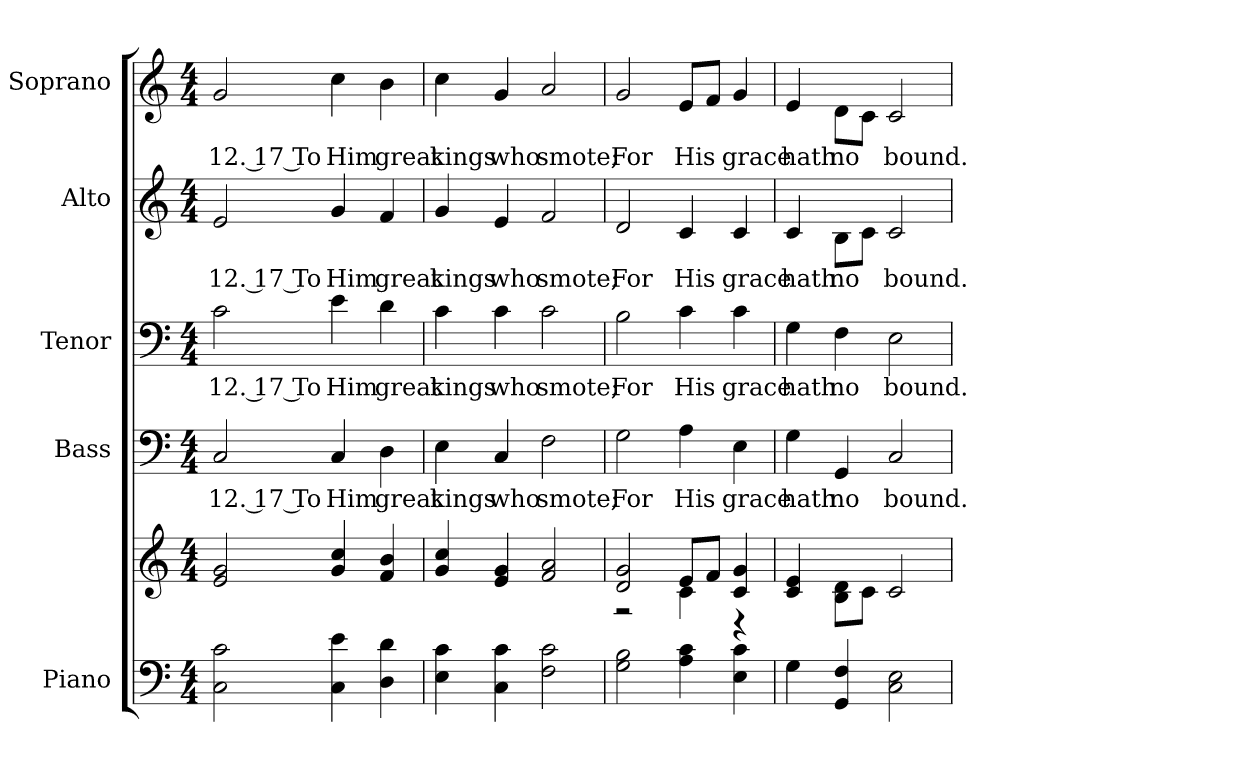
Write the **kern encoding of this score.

**kern	**kern	**kern	**text	**kern	**text	**kern	**text	**kern	**text
*part5	*part5	*part4	*part4	*part3	*part3	*part2	*part2	*part1	*part1
*staff6	*staff5	*staff4	*staff4	*staff3	*staff3	*staff2	*staff2	*staff1	*staff1
*I"Piano	*	*I"Bass	*	*I"Tenor	*	*I"Alto	*	*I"Soprano	*
*I'Pno.	*	*I'B.	*	*I'T.	*	*I'A.	*	*I'S.	*
!!LO:PB:g=z
*clefF4	*clefG2	*clefF4	*	*clefF4	*	*clefG2	*	*clefG2	*
*k[]	*k[]	*k[]	*	*k[]	*	*k[]	*	*k[]	*
*C:	*C:	*C:	*	*C:	*	*C:	*	*C:	*
*M4/4	*M4/4	*M4/4	*	*M4/4	*	*M4/4	*	*M4/4	*
*MM150	*MM150	*MM150	*	*MM150	*	*MM150	*	*MM150	*
=1	=1	=1	=1	=1	=1	=1	=1	=1	=1
!	!	!	!LO:LY:b:color=#000000	!	!	!	!	!	!
!	!	!	!	!	!LO:LY:b:color=#000000	!	!	!	!
!	!	!	!	!	!	!	!LO:LY:b:color=#000000	!	!
!	!	!	!	!	!	!	!	!	!LO:LY:b:color=#000000
2Ci\ 2ci	2ei/ 2gi	2Ci/	12. 17 To	2ci\	12. 17 To	2ei/	12. 17 To	2gi/	12. 17 To
!	!	!	!LO:LY:b:color=#000000	!	!	!	!	!	!
!	!	!	!	!	!LO:LY:b:color=#000000	!	!	!	!
!	!	!	!	!	!	!	!LO:LY:b:color=#000000	!	!
!	!	!	!	!	!	!	!	!	!LO:LY:b:color=#000000
4Ci\ 4ei	4gi/ 4cci	4Ci/	Him	4ei\	Him	4gi/	Him	4cci\	Him
!	!	!	!LO:LY:b:color=#000000	!	!	!	!	!	!
!	!	!	!	!	!LO:LY:b:color=#000000	!	!	!	!
!	!	!	!	!	!	!	!LO:LY:b:color=#000000	!	!
!	!	!	!	!	!	!	!	!	!LO:LY:b:color=#000000
4Di\ 4di	4fi/ 4bi	4Di\	great	4di\	great	4fi/	great	4bi\	great
=2	=2	=2	=2	=2	=2	=2	=2	=2	=2
!	!	!	!LO:LY:b:color=#000000	!	!	!	!	!	!
!	!	!	!	!	!LO:LY:b:color=#000000	!	!	!	!
!	!	!	!	!	!	!	!LO:LY:b:color=#000000	!	!
!	!	!	!	!	!	!	!	!	!LO:LY:b:color=#000000
4Ei\ 4ci	4gi/ 4cci	4Ei\	kings	4ci\	kings	4gi/	kings	4cci\	kings
!	!	!	!LO:LY:b:color=#000000	!	!	!	!	!	!
!	!	!	!	!	!LO:LY:b:color=#000000	!	!	!	!
!	!	!	!	!	!	!	!LO:LY:b:color=#000000	!	!
!	!	!	!	!	!	!	!	!	!LO:LY:b:color=#000000
4Ci\ 4ci	4ei/ 4gi	4Ci/	who	4ci\	who	4ei/	who	4gi/	who
!	!	!	!LO:LY:b:color=#000000	!	!	!	!	!	!
!	!	!	!	!	!LO:LY:b:color=#000000	!	!	!	!
!	!	!	!	!	!	!	!LO:LY:b:color=#000000	!	!
!	!	!	!	!	!	!	!	!	!LO:LY:b:color=#000000
2Fi\ 2ci	2fi/ 2ai	2Fi\	smote;	2ci\	smote;	2fi/	smote;	2ai/	smote;
!!LO:PB:g=z
=3	=3	=3	=3	=3	=3	=3	=3	=3	=3
*	*^	*	*	*	*	*	*	*	*
!	!	!	!	!LO:LY:b:color=#000000	!	!	!	!	!	!
!	!	!	!	!	!	!LO:LY:b:color=#000000	!	!	!	!
!	!	!	!	!	!	!	!	!LO:LY:b:color=#000000	!	!
!	!	!	!	!	!	!	!	!	!	!LO:LY:b:color=#000000
2Gi\ 2Bi	2di/ 2gi	2r	2Gi\	For	2Bi\	For	2di/	For	2gi/	For
!	!	!	!	!LO:LY:b:color=#000000	!	!	!	!	!	!
!	!	!	!	!	!	!LO:LY:b:color=#000000	!	!	!	!
!	!	!	!	!	!	!	!	!LO:LY:b:color=#000000	!	!
!	!	!	!	!	!	!	!	!	!	!LO:LY:b:color=#000000
4Ai\ 4ci	8ei/L	4ci\	4Ai\	His	4ci\	His	4ci/	His	8ei/L	His
.	8fi/J	.	.	.	.	.	.	.	8fi/J	.
!	!	!	!	!LO:LY:b:color=#000000	!	!	!	!	!	!
!	!	!	!	!	!	!LO:LY:b:color=#000000	!	!	!	!
!	!	!	!	!	!	!	!	!LO:LY:b:color=#000000	!	!
!	!	!	!	!	!	!	!	!	!	!LO:LY:b:color=#000000
4Ei\ 4ci	4ci/ 4gi	4r	4Ei\	grace	4ci\	grace	4ci/	grace	4gi/	grace
*	*v	*v	*	*	*	*	*	*	*	*
=4	=4	=4	=4	=4	=4	=4	=4	=4	=4
*	*^	*	*	*	*	*	*	*	*
!	!	!	!	!LO:LY:b:color=#000000	!	!	!	!	!	!
*	*v	*v	*	*	*	*	*	*	*	*
*	*^	*	*	*	*	*	*	*	*
!	!	!	!	!	!	!LO:LY:b:color=#000000	!	!	!	!
*	*v	*v	*	*	*	*	*	*	*	*
*	*^	*	*	*	*	*	*	*	*
!	!	!	!	!	!	!	!	!LO:LY:b:color=#000000	!	!
*	*v	*v	*	*	*	*	*	*	*	*
*	*^	*	*	*	*	*	*	*	*
!	!	!	!	!	!	!	!	!	!	!LO:LY:b:color=#000000
*	*v	*v	*	*	*	*	*	*	*	*
4Gi\	4ci/ 4ei	4Gi\	hath	4Gi\	hath	4ci/	hath	4ei/	hath
!	!	!	!LO:LY:b:color=#000000	!	!	!	!	!	!
!	!	!	!	!	!LO:LY:b:color=#000000	!	!	!	!
!	!	!	!	!	!	!	!LO:LY:b:color=#000000	!	!
!	!	!	!	!	!	!	!	!	!LO:LY:b:color=#000000
4GGi/ 4Fi	8Bi\ 8diL	4GGi/	no	4Fi\	no	8Bi\L	no	8di\L	no
.	8ci\J	.	.	.	.	8ci\J	.	8ci\J	.
!	!	!	!LO:LY:b:color=#000000	!	!	!	!	!	!
!	!	!	!	!	!LO:LY:b:color=#000000	!	!	!	!
!	!	!	!	!	!	!	!LO:LY:b:color=#000000	!	!
!	!	!	!	!	!	!	!	!	!LO:LY:b:color=#000000
2Ci\ 2Ei	2ci/	2Ci/	bound.	2Ei\	bound.	2ci/	bound.	2ci/	bound.
=	=	=	=	=	=	=	=	=	=
*-	*-	*-	*-	*-	*-	*-	*-	*-	*-
